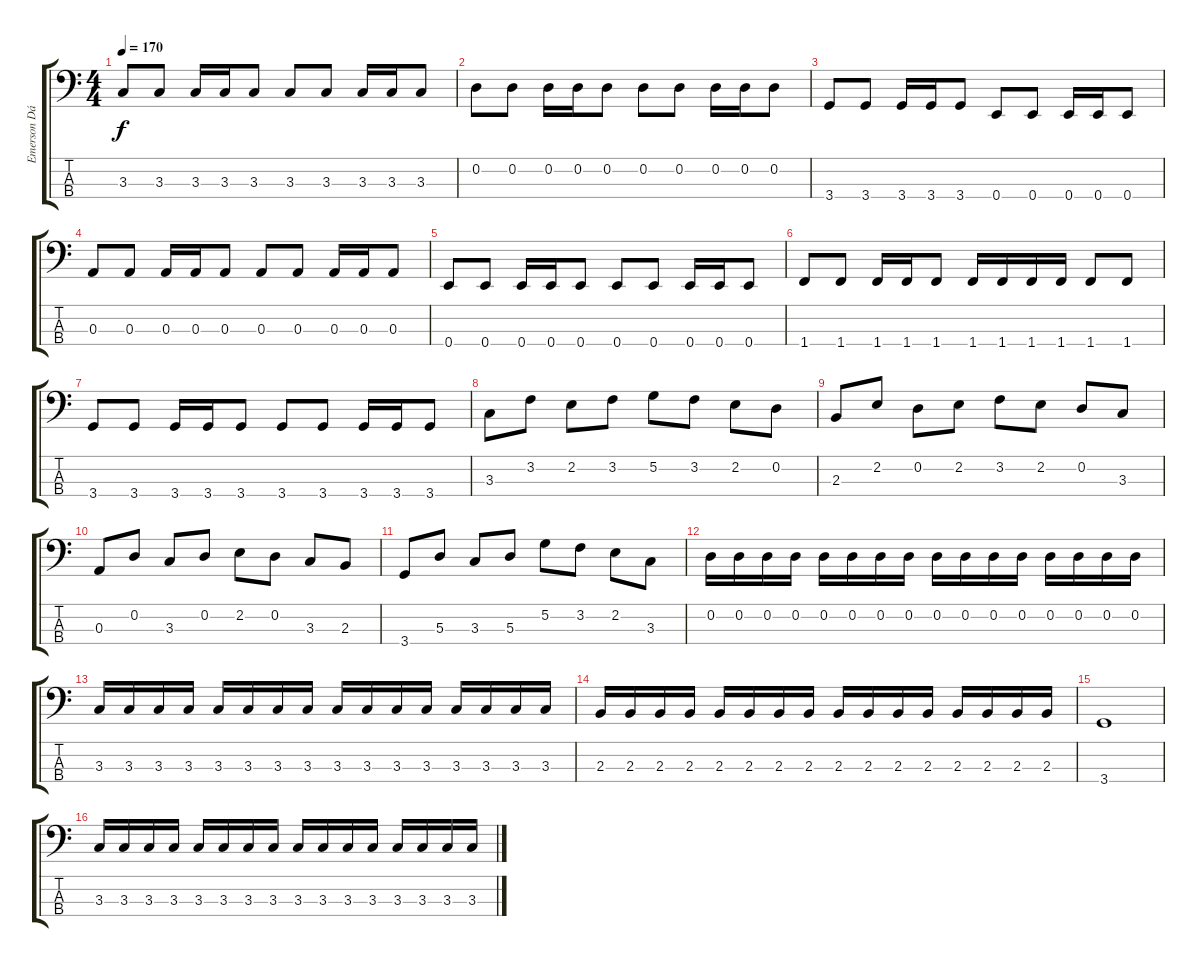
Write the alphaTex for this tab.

\track ("Emerson Dácio" "Emerson Dá") {instrument electricbassfinger}
\staff {score tabs}
\tuning (G2 D2 A1 E1) {hide}
\ts (4 4)
\tempo 170
\clef f4
\ks c
3.3.8{dy f} 3.3.8 3.3.16 3.3.16 3.3.8 3.3.8 3.3.8 3.3.16 3.3.16 3.3.8 |
0.2.8 0.2.8 0.2.16 0.2.16 0.2.8 0.2.8 0.2.8 0.2.16 0.2.16 0.2.8 |
3.4.8 3.4.8 3.4.16 3.4.16 3.4.8 0.4.8 0.4.8 0.4.16 0.4.16 0.4.8 |
0.3.8 0.3.8 0.3.16 0.3.16 0.3.8 0.3.8 0.3.8 0.3.16 0.3.16 0.3.8 |
0.4.8 0.4.8 0.4.16 0.4.16 0.4.8 0.4.8 0.4.8 0.4.16 0.4.16 0.4.8 |
1.4.8 1.4.8 1.4.16 1.4.16 1.4.8 1.4.16 1.4.16 1.4.16 1.4.16 1.4.8 1.4.8 |
3.4.8 3.4.8 3.4.16 3.4.16 3.4.8 3.4.8 3.4.8 3.4.16 3.4.16 3.4.8 |
3.3.8 3.2.8 2.2.8 3.2.8 5.2.8 3.2.8 2.2.8 0.2.8 |
2.3.8 2.2.8 0.2.8 2.2.8 3.2.8 2.2.8 0.2.8 3.3.8 |
0.3.8 0.2.8 3.3.8 0.2.8 2.2.8 0.2.8 3.3.8 2.3.8 |
3.4.8 5.3.8 3.3.8 5.3.8 5.2.8 3.2.8 2.2.8 3.3.8 |
0.2.16 0.2.16 0.2.16 0.2.16 0.2.16 0.2.16 0.2.16 0.2.16 0.2.16 0.2.16 0.2.16 0.2.16 0.2.16 0.2.16 0.2.16 0.2.16 |
3.3.16 3.3.16 3.3.16 3.3.16 3.3.16 3.3.16 3.3.16 3.3.16 3.3.16 3.3.16 3.3.16 3.3.16 3.3.16 3.3.16 3.3.16 3.3.16 |
2.3.16 2.3.16 2.3.16 2.3.16 2.3.16 2.3.16 2.3.16 2.3.16 2.3.16 2.3.16 2.3.16 2.3.16 2.3.16 2.3.16 2.3.16 2.3.16 |
3.4.1 |
3.3.16 3.3.16 3.3.16 3.3.16 3.3.16 3.3.16 3.3.16 3.3.16 3.3.16 3.3.16 3.3.16 3.3.16 3.3.16 3.3.16 3.3.16 3.3.16
